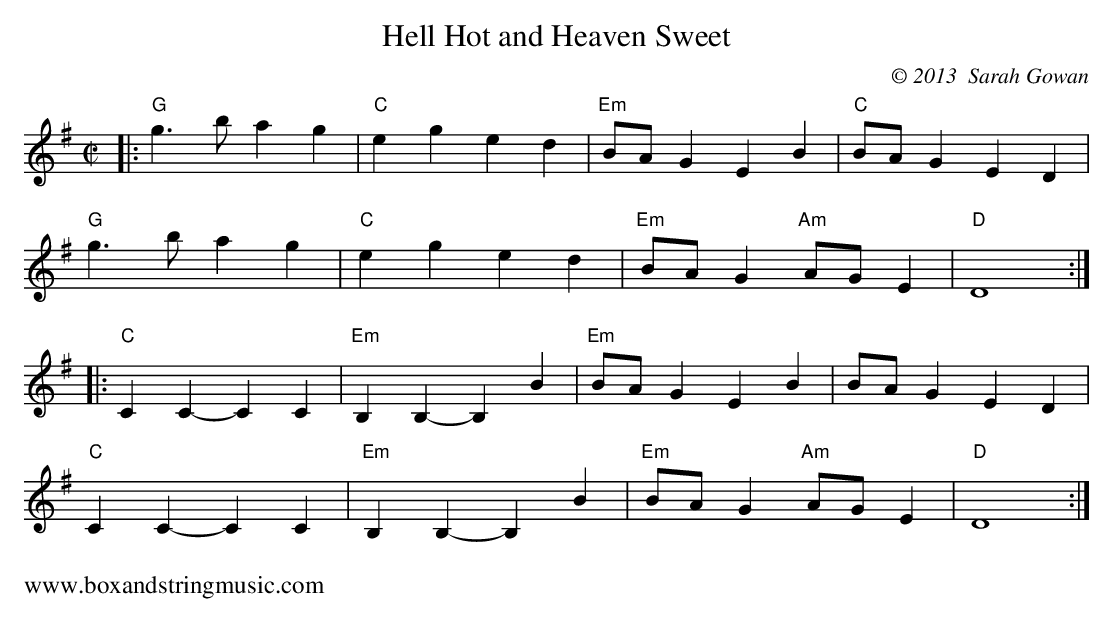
X:1
T:Hell Hot and Heaven Sweet
C:© 2013  Sarah Gowan
M:C|
L:1/8
K:G
|:"G"g3b a2 g2|"C"e2g2e2d2|"Em"BAG2 E2B2 |"C"BAG2 E2D2|
"G"g3b a2 g2|"C"e2g2e2d2|"Em"BAG2 "Am"AGE2|"D"D8:|
|:"C"C2C2-C2C2|"Em"B,2B,2-B,2B2|"Em"BAG2 E2B2 |BAG2 E2D2|
"C"C2C2-C2C2|"Em"B,2B,2-B,2B2|"Em"BAG2 "Am"AGE2|"D"D8:|
